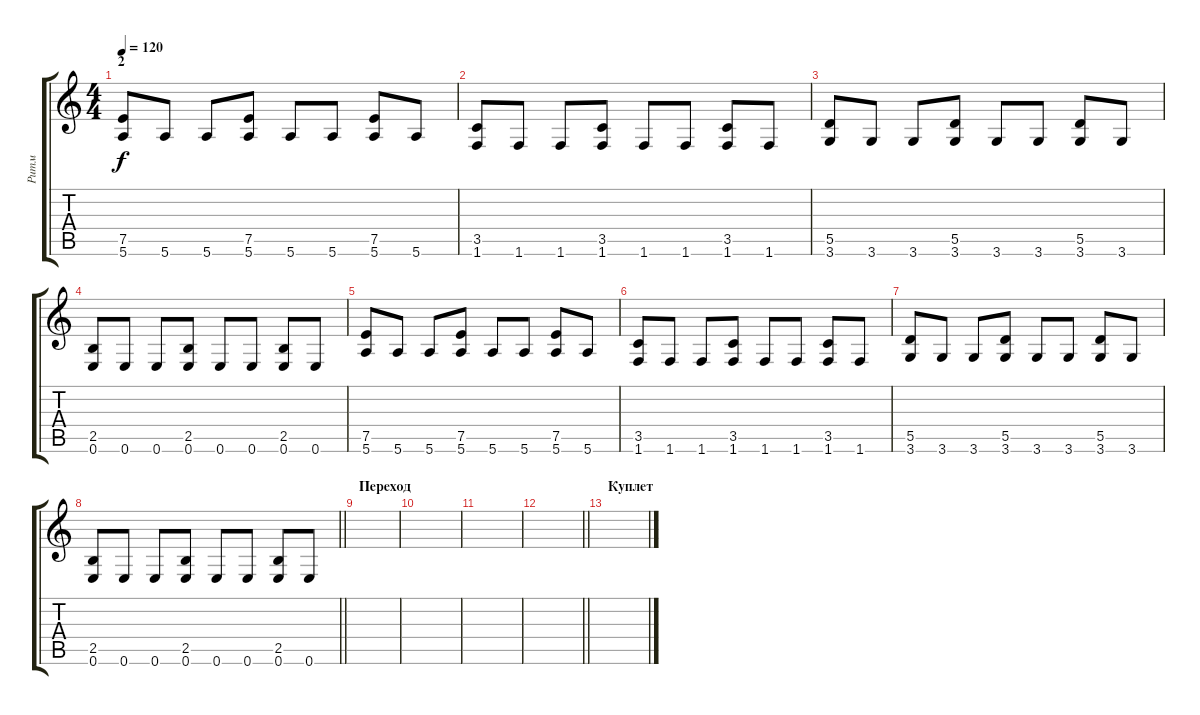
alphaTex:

\track ("Ритм" "Ритм") {instrument distortionguitar}
\staff {score tabs}
\tuning (E4 B3 G3 D3 A2 E2) {hide}
\ts (4 4)
\section ("" "2")
\tempo 120
\clef g2
\ks c
(7.5 5.6).8{dy f} 5.6.8 5.6.8 (7.5 5.6).8 5.6.8 5.6.8 (7.5 5.6).8 5.6.8 |
(3.5 1.6).8 1.6.8 1.6.8 (3.5 1.6).8 1.6.8 1.6.8 (3.5 1.6).8 1.6.8 |
(5.5 3.6).8 3.6.8 3.6.8 (5.5 3.6).8 3.6.8 3.6.8 (5.5 3.6).8 3.6.8 |
(2.5 0.6).8 0.6.8 0.6.8 (2.5 0.6).8 0.6.8 0.6.8 (2.5 0.6).8 0.6.8 |
(7.5 5.6).8 5.6.8 5.6.8 (7.5 5.6).8 5.6.8 5.6.8 (7.5 5.6).8 5.6.8 |
(3.5 1.6).8 1.6.8 1.6.8 (3.5 1.6).8 1.6.8 1.6.8 (3.5 1.6).8 1.6.8 |
(5.5 3.6).8 3.6.8 3.6.8 (5.5 3.6).8 3.6.8 3.6.8 (5.5 3.6).8 3.6.8 |
\barLineRight lightlight
(2.5 0.6).8 0.6.8 0.6.8 (2.5 0.6).8 0.6.8 0.6.8 (2.5 0.6).8 0.6.8 |
\section ("" "Переход")
|
|
|
\barLineRight lightlight
|
\section ("" "Куплет")
